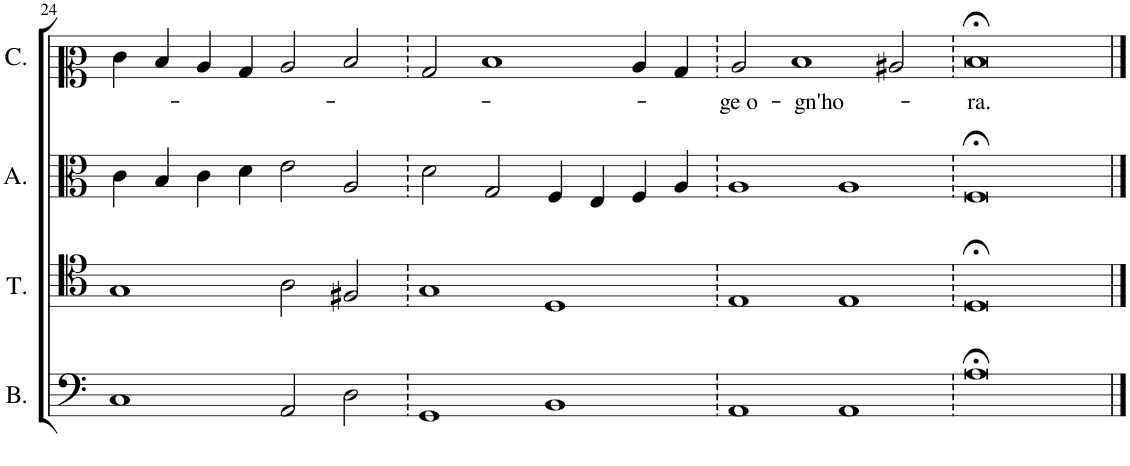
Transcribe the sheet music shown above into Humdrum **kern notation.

**kern	**kern	**kern	**kern	**text
*part4	*part3	*part2	*part1	*part1
*staff4	*staff3	*staff2	*staff1	*staff1
*I"Bassus	*I"Tenor	*I"Altus	*I"Cantus	*
*I'B.	*I'T.	*I'A.	*I'C.	*
!!LO:PB:g=z
*clefF4	*clefC4	*clefC3	*clefC2	*
*k[]	*k[]	*k[]	*k[]	*
*M8/4	*M8/4	*M8/4	*M8/4	*
=24	=24	=24	=24	=24
1C	1G	4c\	4e\	.
.	.	4B/	4d/	.
.	.	4c\	4c/	.
.	.	4d\	4B/	.
2AA/	2A\	2e\	2c/	.
2D\	2F#X/	2A/	2d/	.
=25	=25	=25	=25	=25
1GG	1G	2d\	2B/	.
.	.	2G/	1d	.
1BB	1D	4F/	.	.
.	.	4E/	.	.
.	.	4F/	4c/	.
.	.	4A/	4B/	.
=26	=26	=26	=26	=26
!	!	!	!	!LO:LY:b
1AA	1E	1A	2c/	-ge o-
!	!	!	!	!LO:LY:b
.	.	.	1d	-gn'ho-
1AA	1E	1A	.	.
.	.	.	2c#X/	.
=27	=27	=27	=27	=27
!	!	!	!	!LO:LY:b
0A;<	0D;<	0F;<	0d;<	-ra.
==	==	==	==	==
*-	*-	*-	*-	*-
